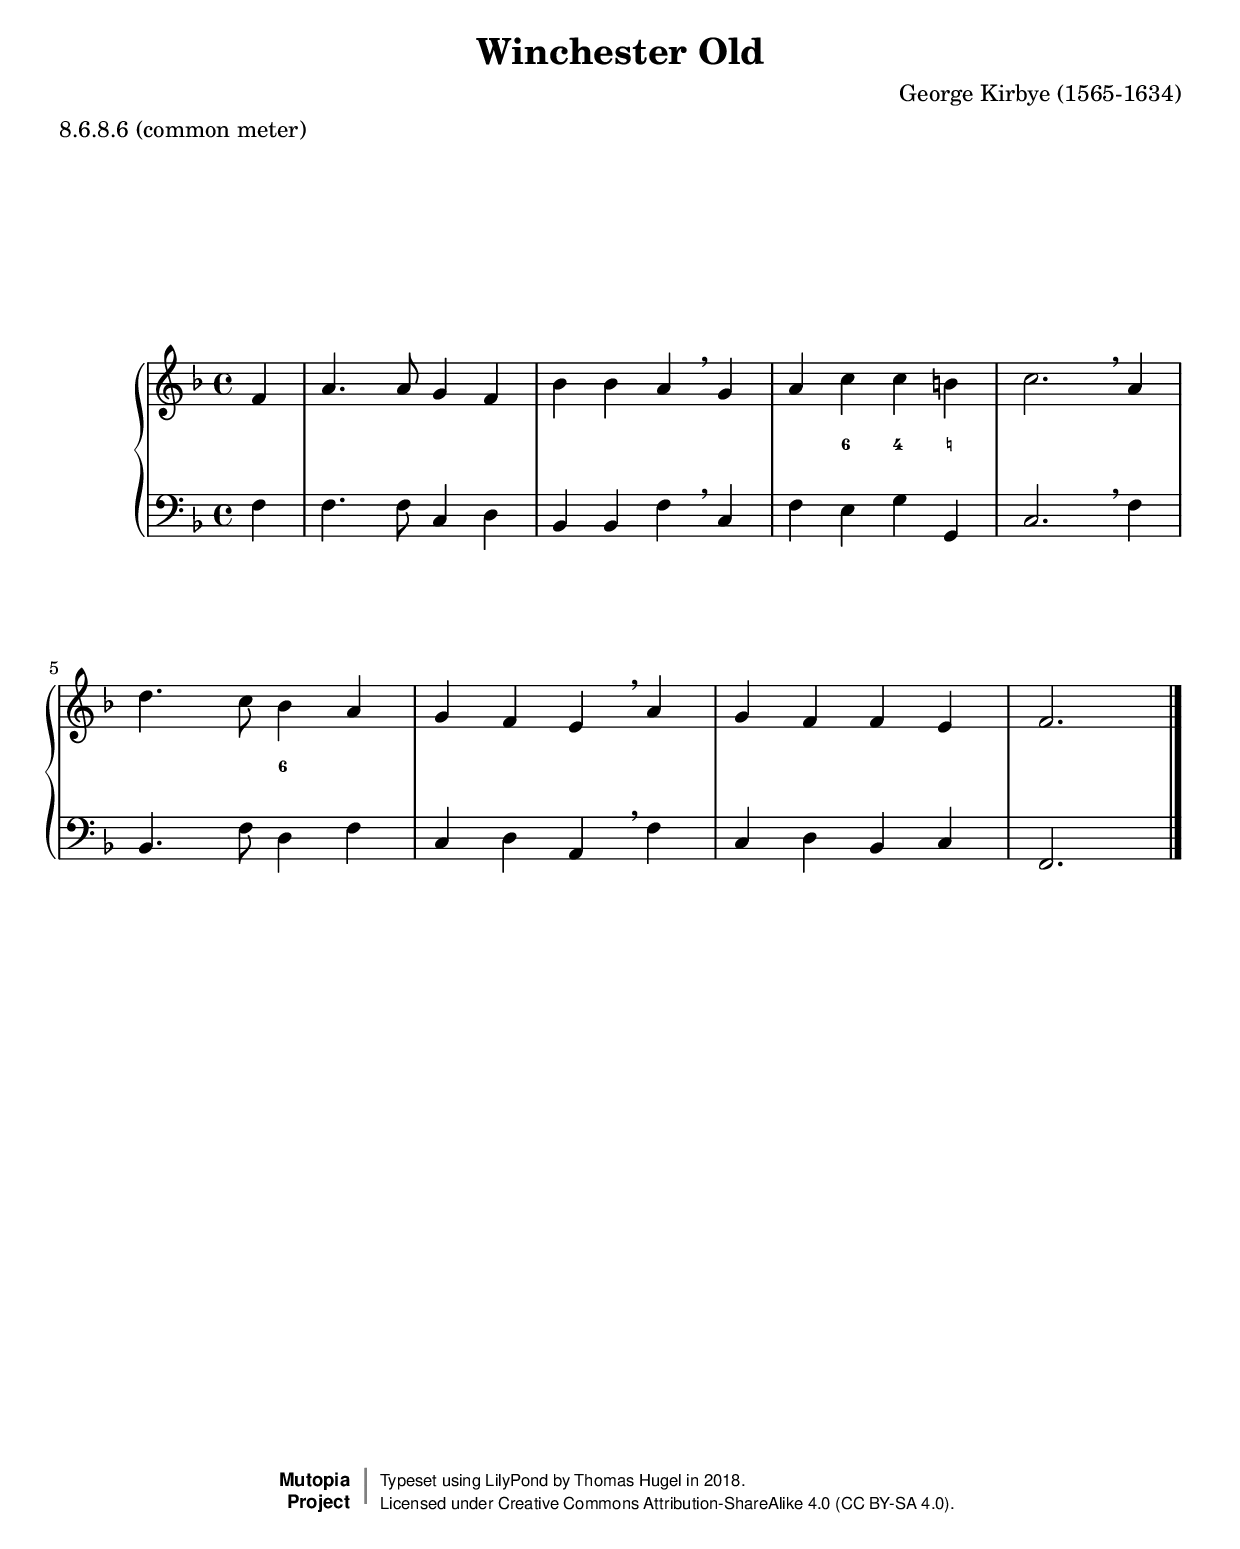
\version "2.19.82"
\paper {
    markup-system-spacing =
    #'((basic-distance . 12) 
       (minimum-distance . 8)
       (padding . 1)
       (stretchability . 10)) % default 60
    system-system-spacing =
    #'((basic-distance . 12) 
       (minimum-distance . 8)
       (padding . 1)
       (stretchability . 3)) % default 60
}


\header {
    title = "Winchester Old"
    composer = "George Kirbye (1565-1634)"
    %opus = "Opus 0"
    %piece = "Left-aligned header"
    date = "1592"
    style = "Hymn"
    meter = "8.6.8.6 (common meter)"
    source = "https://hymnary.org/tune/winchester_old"

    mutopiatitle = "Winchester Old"
    %mutopiaopus = "Op.0"
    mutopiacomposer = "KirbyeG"
    %--A list of instruments can be found at http://www.mutopiaproject.org/browse.html#byInstrument
    %--Multiple instruments are separated by a comma
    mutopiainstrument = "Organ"
}

global = {
  \key f \major
  \time 4/4
}

upperStaff = \relative c' {
  \partial 4 f4 |
  a4. a8 g4 f |
  bes bes a \breathe g |
  a c c b |
  c2. \breathe a4 | \octaveCheck a'
  d4. c8 bes4 a |
  g f e \breathe a |
  g f f e |
  f2. \bar "|." \barNumberCheck #8
}

figs = \figuremode {
  <_>4 |
  <_> <_> <_> <_> |
  <_> <_> <_> <_> |
  <_> <6> <4> <_!> |
  <_>2. <_>4 |
  <_> <_> <6> <_> |
  <_> <_> <_> <_> |
  <_> <_> <_> <_> |
  <_>2. \barNumberCheck #8
}

lowerStaff = \relative c {
  \partial 4 f4 |
  f4. f8 c4 d |
  bes bes f' \breathe c |
  f e g g, |
  c2. \breathe f4 | \octaveCheck f
  bes,4. f'8 d4 f |
  c d a \breathe f' |
  c d bes c |
  f,2. \bar "|." \barNumberCheck #8
}

%---------------------------------------------------------------------
%--Paper-size setting must be commented out or deleted upon submission.
%--LilyPond engraves to paper size A4 by default.
%--Uncomment the setting below to validate your typesetting
%--in "letter" sizing.
%--Mutopia publishes both A4 and letter-sized versions.
%---------------------------------------------------------------------
% #(set-default-paper-size "letter")

%--Default staff size is 20
#(set-global-staff-size 20)

\paper {
    top-margin = 8\mm                              %-minimum: 8 mm
    top-markup-spacing.basic-distance = #6         %-dist. from bottom of top margin to the first markup/title
    top-system-spacing.basic-distance = #12        %-dist. from top margin to system in pages with no titles
    last-bottom-spacing.padding = #2               %-min #1.5 -pads music from copyright block 
    ragged-bottom = ##f
    ragged-last-bottom = ##f
}



%-------Typeset music and generate midi


\layout {
  \context {
    \PianoStaff \override VerticalAxisGroup.staff-staff-spacing = % .basic-distance = #50
      #'((basic-distance . 2) 
         (minimum-distance . 2)
         (padding . 1)
         (stretchability . 5)) % default 60
  }
  \context {
    \FiguredBass \override VerticalAxisGroup.staff-affinity = #CENTER
  }
  
}

\score {
    \context PianoStaff  <<
        \set PianoStaff.midiInstrument = "church organ"
        \new Staff { \clef treble \global \upperStaff }
        \new FiguredBass { \figs }
        \new Staff { \clef bass \global \lowerStaff }
    >>
    \layout{}
    \midi  { \tempo 4 = 42 }
}

%---------------------------------------------------------------------
%--Refer to http://www.mutopiaproject.org/contribute.html
%--for usage and possible values for header variables.
%---------------------------------------------------------------------
\header {
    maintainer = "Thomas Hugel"
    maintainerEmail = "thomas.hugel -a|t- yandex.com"
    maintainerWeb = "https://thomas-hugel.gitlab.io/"
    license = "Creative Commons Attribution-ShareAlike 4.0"
    year = "2018"

    % Footer, tagline, and copyright blocks are included here for reference
    % and spacing purposes only.  There's no need to change these.
    % These blocks will be overridden by Mutopia during the publishing process.
    % footer = "Mutopia-2018"
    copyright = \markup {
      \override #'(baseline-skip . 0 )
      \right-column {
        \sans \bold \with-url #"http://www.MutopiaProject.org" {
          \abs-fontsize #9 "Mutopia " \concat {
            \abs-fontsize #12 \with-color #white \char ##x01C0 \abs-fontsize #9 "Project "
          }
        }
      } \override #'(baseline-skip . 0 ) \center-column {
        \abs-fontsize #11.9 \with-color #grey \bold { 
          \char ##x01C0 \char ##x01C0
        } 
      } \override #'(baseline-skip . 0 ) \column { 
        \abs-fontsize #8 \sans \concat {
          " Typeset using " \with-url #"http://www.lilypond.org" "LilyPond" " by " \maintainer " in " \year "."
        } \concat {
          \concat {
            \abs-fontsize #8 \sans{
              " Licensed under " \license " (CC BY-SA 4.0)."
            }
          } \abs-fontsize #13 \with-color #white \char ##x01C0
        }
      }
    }
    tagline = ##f
}

